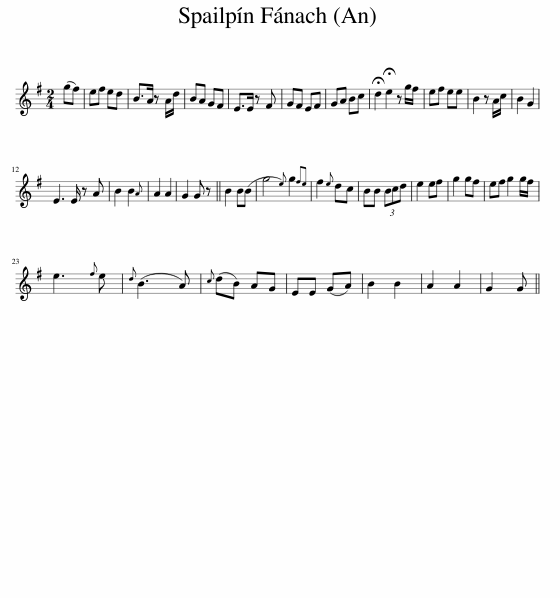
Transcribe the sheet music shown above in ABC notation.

X:1
L:1/8
M:2/4
I:linebreak $
K:G
V:1 treble
V:1
 (gf) | ef ed | B>A z A/d/ | BA GF | E>E z F | %5
 GF EF | GA Bc | !fermata!d2 !fermata!e2 z g/f/ | ef ee | B2 z A/c/ | %10
 B2 G2 |$ E3 E/ z A | B2 B2{A} | A2 A2 | G2 G z || %15
 B2 B(B | g4{e)} g2{fe} | f2{e} dc | BB (3Bcd | e2 ef | %20
 g2 gf | ef g2 g/f/ |$ e3{f} e |{d} (B3 A) |{c} (dB) AG | %25
 EE (GA) | B2 B2 | A2 A2 | G2 G || %29
